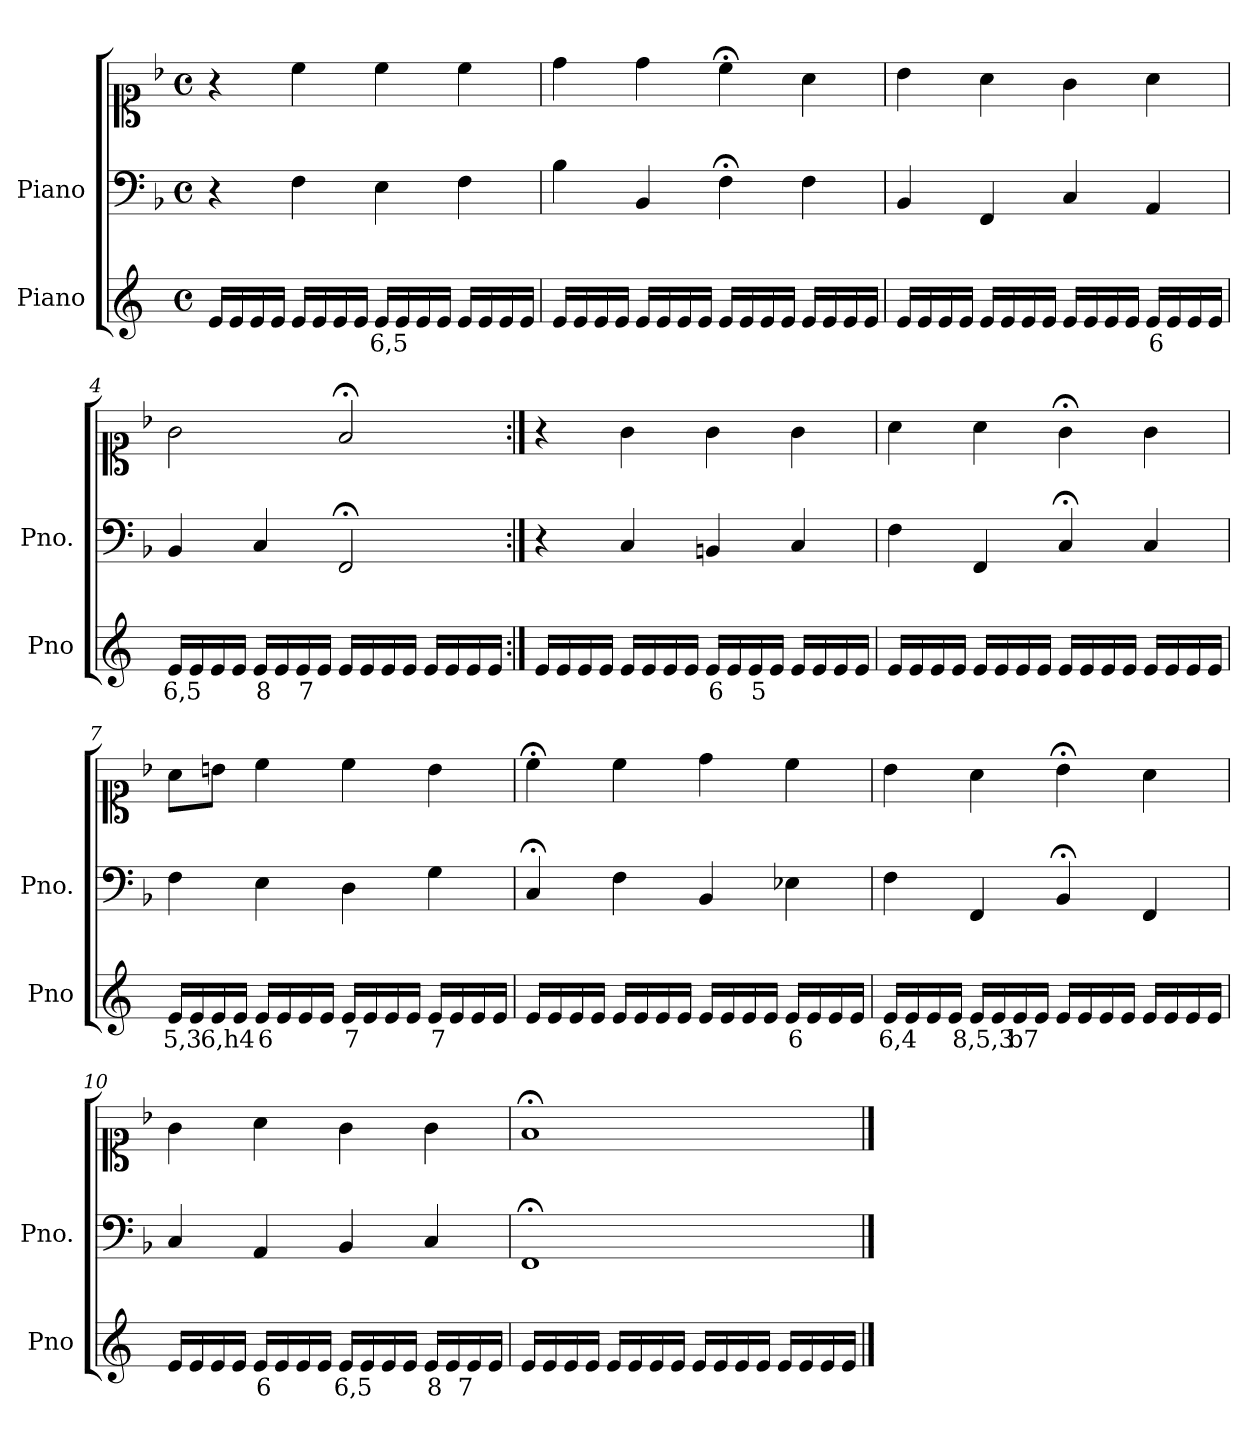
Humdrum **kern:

**kern	**text	**kern	**kern
*part2	*part2	*part1	*part1
*staff3	*staff3	*staff2	*staff1
*I"Piano	*	*I"Piano	*
*I'Pno	*	*I'Pno.	*
*clefG2	*	*clefF4	*clefC1
*k[]	*	*k[b-]	*k[b-]
*M4/4	*	*M4/4	*M4/4
*met(c)	*	*met(c)	*met(c)
=1	=1	=1	=1
16e/LL	.	4r	4r
16e/	.	.	.
16e/	.	.	.
16e/JJ	.	.	.
16e/LL	.	4F\	4cc\
16e/	.	.	.
16e/	.	.	.
16e/JJ	.	.	.
!	!LO:LY:b	!	!
16e/LL	6,5	4E\	4cc\
16e/	.	.	.
16e/	.	.	.
16e/JJ	.	.	.
16e/LL	.	4F\	4cc\
16e/	.	.	.
16e/	.	.	.
16e/JJ	.	.	.
=2	=2	=2	=2
16e/LL	.	4B-\	4dd\
16e/	.	.	.
16e/	.	.	.
16e/JJ	.	.	.
16e/LL	.	4BB-/	4dd\
16e/	.	.	.
16e/	.	.	.
16e/JJ	.	.	.
16e/LL	.	4F;<\	4cc;<\
16e/	.	.	.
16e/	.	.	.
16e/JJ	.	.	.
16e/LL	.	4F\	4a\
16e/	.	.	.
16e/	.	.	.
16e/JJ	.	.	.
=3	=3	=3	=3
16e/LL	.	4BB-/	4b-\
16e/	.	.	.
16e/	.	.	.
16e/JJ	.	.	.
16e/LL	.	4FF/	4a\
16e/	.	.	.
16e/	.	.	.
16e/JJ	.	.	.
16e/LL	.	4C/	4g\
16e/	.	.	.
16e/	.	.	.
16e/JJ	.	.	.
!	!LO:LY:b	!	!
16e/LL	6	4AA/	4a\
16e/	.	.	.
16e/	.	.	.
16e/JJ	.	.	.
=4	=4	=4	=4
!	!LO:LY:b	!	!
16e/LL	6,5	4BB-/	2g\
16e/	.	.	.
16e/	.	.	.
16e/JJ	.	.	.
!	!LO:LY:b	!	!
16e/LL	8	4C/	.
16e/	.	.	.
!	!LO:LY:b	!	!
16e/	7	.	.
16e/JJ	.	.	.
16e/LL	.	2FF;</	2f;</
16e/	.	.	.
16e/	.	.	.
16e/JJ	.	.	.
16e/LL	.	.	.
16e/	.	.	.
16e/	.	.	.
16e/JJ	.	.	.
=5:|!	=5:|!	=5:|!	=5:|!
16e/LL	.	4r	4r
16e/	.	.	.
16e/	.	.	.
16e/JJ	.	.	.
16e/LL	.	4C/	4g\
16e/	.	.	.
16e/	.	.	.
16e/JJ	.	.	.
!	!LO:LY:b	!	!
16e/LL	6	4BBn/	4g\
16e/	.	.	.
!	!LO:LY:b	!	!
16e/	5	.	.
16e/JJ	.	.	.
16e/LL	.	4C/	4g\
16e/	.	.	.
16e/	.	.	.
16e/JJ	.	.	.
=6	=6	=6	=6
16e/LL	.	4F\	4a\
16e/	.	.	.
16e/	.	.	.
16e/JJ	.	.	.
16e/LL	.	4FF/	4a\
16e/	.	.	.
16e/	.	.	.
16e/JJ	.	.	.
16e/LL	.	4C;</	4g;<\
16e/	.	.	.
16e/	.	.	.
16e/JJ	.	.	.
16e/LL	.	4C/	4g\
16e/	.	.	.
16e/	.	.	.
16e/JJ	.	.	.
=7	=7	=7	=7
!	!LO:LY:b	!	!
16e/LL	5,3	4F\	8a\L
16e/	.	.	.
!	!LO:LY:b	!	!
16e/	6,h4	.	8bn\J
16e/JJ	.	.	.
!	!LO:LY:b	!	!
16e/LL	6	4E\	4cc\
16e/	.	.	.
16e/	.	.	.
16e/JJ	.	.	.
!	!LO:LY:b	!	!
16e/LL	7	4D\	4cc\
16e/	.	.	.
16e/	.	.	.
16e/JJ	.	.	.
!	!LO:LY:b	!	!
16e/LL	7	4G\	4b\
16e/	.	.	.
16e/	.	.	.
16e/JJ	.	.	.
=8	=8	=8	=8
16e/LL	.	4C;</	4cc;<\
16e/	.	.	.
16e/	.	.	.
16e/JJ	.	.	.
16e/LL	.	4F\	4cc\
16e/	.	.	.
16e/	.	.	.
16e/JJ	.	.	.
16e/LL	.	4BB-/	4dd\
16e/	.	.	.
16e/	.	.	.
16e/JJ	.	.	.
!	!LO:LY:b	!	!
16e/LL	6	4E-X\	4cc\
16e/	.	.	.
16e/	.	.	.
16e/JJ	.	.	.
=9	=9	=9	=9
!	!LO:LY:b	!	!
16e/LL	6,4	4F\	4b-\
16e/	.	.	.
16e/	.	.	.
16e/JJ	.	.	.
!	!LO:LY:b	!	!
16e/LL	8,5,3	4FF/	4a\
16e/	.	.	.
!	!LO:LY:b	!	!
16e/	b7	.	.
16e/JJ	.	.	.
16e/LL	.	4BB-;</	4b-;<\
16e/	.	.	.
16e/	.	.	.
16e/JJ	.	.	.
16e/LL	.	4FF/	4a\
16e/	.	.	.
16e/	.	.	.
16e/JJ	.	.	.
=10	=10	=10	=10
16e/LL	.	4C/	4g\
16e/	.	.	.
16e/	.	.	.
16e/JJ	.	.	.
!	!LO:LY:b	!	!
16e/LL	6	4AA/	4a\
16e/	.	.	.
16e/	.	.	.
16e/JJ	.	.	.
!	!LO:LY:b	!	!
16e/LL	6,5	4BB-/	4g\
16e/	.	.	.
16e/	.	.	.
16e/JJ	.	.	.
!	!LO:LY:b	!	!
16e/LL	8	4C/	4g\
16e/	.	.	.
!	!LO:LY:b	!	!
16e/	7	.	.
16e/JJ	.	.	.
=11	=11	=11	=11
16e/LL	.	1FF;<	1f;<
16e/	.	.	.
16e/	.	.	.
16e/JJ	.	.	.
16e/LL	.	.	.
16e/	.	.	.
16e/	.	.	.
16e/JJ	.	.	.
16e/LL	.	.	.
16e/	.	.	.
16e/	.	.	.
16e/JJ	.	.	.
16e/LL	.	.	.
16e/	.	.	.
16e/	.	.	.
16e/JJ	.	.	.
==	==	==	==
*-	*-	*-	*-
